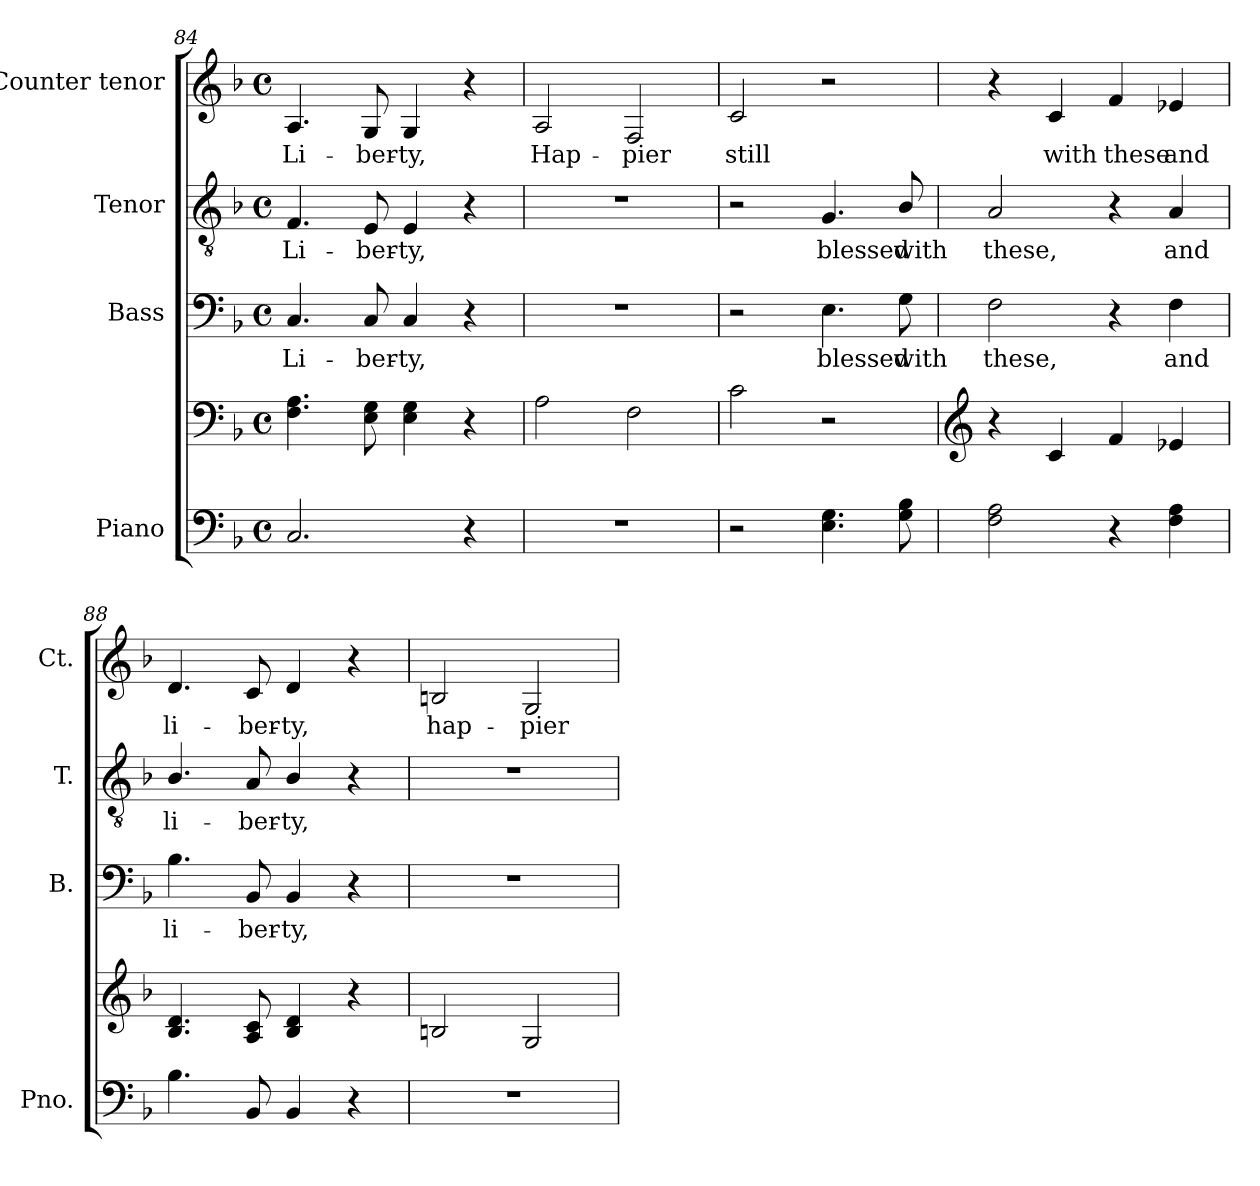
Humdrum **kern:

**kern	**kern	**kern	**text	**kern	**text	**kern	**text
*part4	*part4	*part3	*part3	*part2	*part2	*part1	*part1
*staff5	*staff4	*staff3	*staff3	*staff2	*staff2	*staff1	*staff1
*I"Piano	*	*I"Bass	*	*I"Tenor	*	*I"Counter tenor	*
*I'Pno.	*	*I'B.	*	*I'T.	*	*I'Ct.	*
!!LO:PB:g=z
*clefF4	*clefF4	*clefF4	*	*clefGv2	*	*clefG2	*
*	*	*	*	*ITrd7c12	*	*	*
*k[b-]	*k[b-]	*k[b-]	*	*k[b-]	*	*k[b-]	*
*F:	*F:	*F:	*	*F:	*	*F:	*
*M4/4	*M4/4	*M4/4	*	*M4/4	*	*M4/4	*
*met(c)	*met(c)	*met(c)	*	*met(c)	*	*met(c)	*
=84	=84	=84	=84	=84	=84	=84	=84
!	!	!	!LO:LY:b:color=#000000	!	!	!	!
!	!	!	!	!	!LO:LY:b:color=#000000	!	!
!	!	!	!	!	!	!	!LO:LY:b:color=#000000
2.Ci/	4.Fi\ 4.Ai	4.Ci/	Li-	4.FFi/	Li-	4.Ai/	Li-
!	!	!	!LO:LY:b:color=#000000	!	!	!	!
!	!	!	!	!	!LO:LY:b:color=#000000	!	!
!	!	!	!	!	!	!	!LO:LY:b:color=#000000
.	8Ei\ 8Gi	8Ci/	-ber-	8EEi/	-ber-	8Gi/	-ber-
!	!	!	!LO:LY:b:color=#000000	!	!	!	!
!	!	!	!	!	!LO:LY:b:color=#000000	!	!
!	!	!	!	!	!	!	!LO:LY:b:color=#000000
.	4Ei\ 4Gi	4Ci/	-ty,	4EEi/	-ty,	4Gi/	-ty,
4r	4r	4r	.	4r	.	4r	.
=85	=85	=85	=85	=85	=85	=85	=85
!	!	!	!	!	!	!	!LO:LY:b:color=#000000
1r	2Ai\	1r	.	1r	.	2Ai/	Hap-
!	!	!	!	!	!	!	!LO:LY:b:color=#000000
.	2Fi\	.	.	.	.	2Fi/	-pier
=86	=86	=86	=86	=86	=86	=86	=86
!	!	!	!	!	!	!	!LO:LY:b:color=#000000
2r	2ci\	2r	.	2r	.	2ci/	still
!	!	!	!LO:LY:b:color=#000000	!	!	!	!
!	!	!	!	!	!LO:LY:b:color=#000000	!	!
4.Ei\ 4.Gi	2r	4.Ei\	blessed	4.GGi/	blessed	2r	.
!	!	!	!LO:LY:b:color=#000000	!	!	!	!
!	!	!	!	!	!LO:LY:b:color=#000000	!	!
8Gi\ 8B-i	.	8Gi\	with	8BB-i/	with	.	.
=87	=87	=87	=87	=87	=87	=87	=87
*	*clefG2	*	*	*	*	*	*
!	!	!	!LO:LY:b:color=#000000	!	!	!	!
!	!	!	!	!	!LO:LY:b:color=#000000	!	!
2Fi\ 2Ai	4r	2Fi\	these,	2AAi/	these,	4r	.
!	!	!	!	!	!	!	!LO:LY:b:color=#000000
.	4ci/	.	.	.	.	4ci/	with
!	!	!	!	!	!	!	!LO:LY:b:color=#000000
4r	4fi/	4r	.	4r	.	4fi/	these
!	!	!	!LO:LY:b:color=#000000	!	!	!	!
!	!	!	!	!	!LO:LY:b:color=#000000	!	!
!	!	!	!	!	!	!	!LO:LY:b:color=#000000
4Fi\ 4Ai	4e-Xi/	4Fi\	and	4AAi/	and	4e-Xi/	and
=88	=88	=88	=88	=88	=88	=88	=88
!	!	!	!LO:LY:b:color=#000000	!	!	!	!
!	!	!	!	!	!LO:LY:b:color=#000000	!	!
!	!	!	!	!	!	!	!LO:LY:b:color=#000000
4.B-i\	4.B-i/ 4.di	4.B-i\	li-	4.BB-i/	li-	4.di/	li-
!	!	!	!LO:LY:b:color=#000000	!	!	!	!
!	!	!	!	!	!LO:LY:b:color=#000000	!	!
!	!	!	!	!	!	!	!LO:LY:b:color=#000000
8BB-i/	8Ai/ 8ci	8BB-i/	-ber-	8AAi/	-ber-	8ci/	-ber-
!	!	!	!LO:LY:b:color=#000000	!	!	!	!
!	!	!	!	!	!LO:LY:b:color=#000000	!	!
!	!	!	!	!	!	!	!LO:LY:b:color=#000000
4BB-i/	4B-i/ 4di	4BB-i/	-ty,	4BB-i/	-ty,	4di/	-ty,
4r	4r	4r	.	4r	.	4r	.
!!LO:LB:g=z
=89	=89	=89	=89	=89	=89	=89	=89
!	!	!	!	!	!	!	!LO:LY:b:color=#000000
1r	2Bni/	1r	.	1r	.	2Bni/	hap-
!	!	!	!	!	!	!	!LO:LY:b:color=#000000
.	2Gi/	.	.	.	.	2Gi/	-pier
=	=	=	=	=	=	=	=
*-	*-	*-	*-	*-	*-	*-	*-
